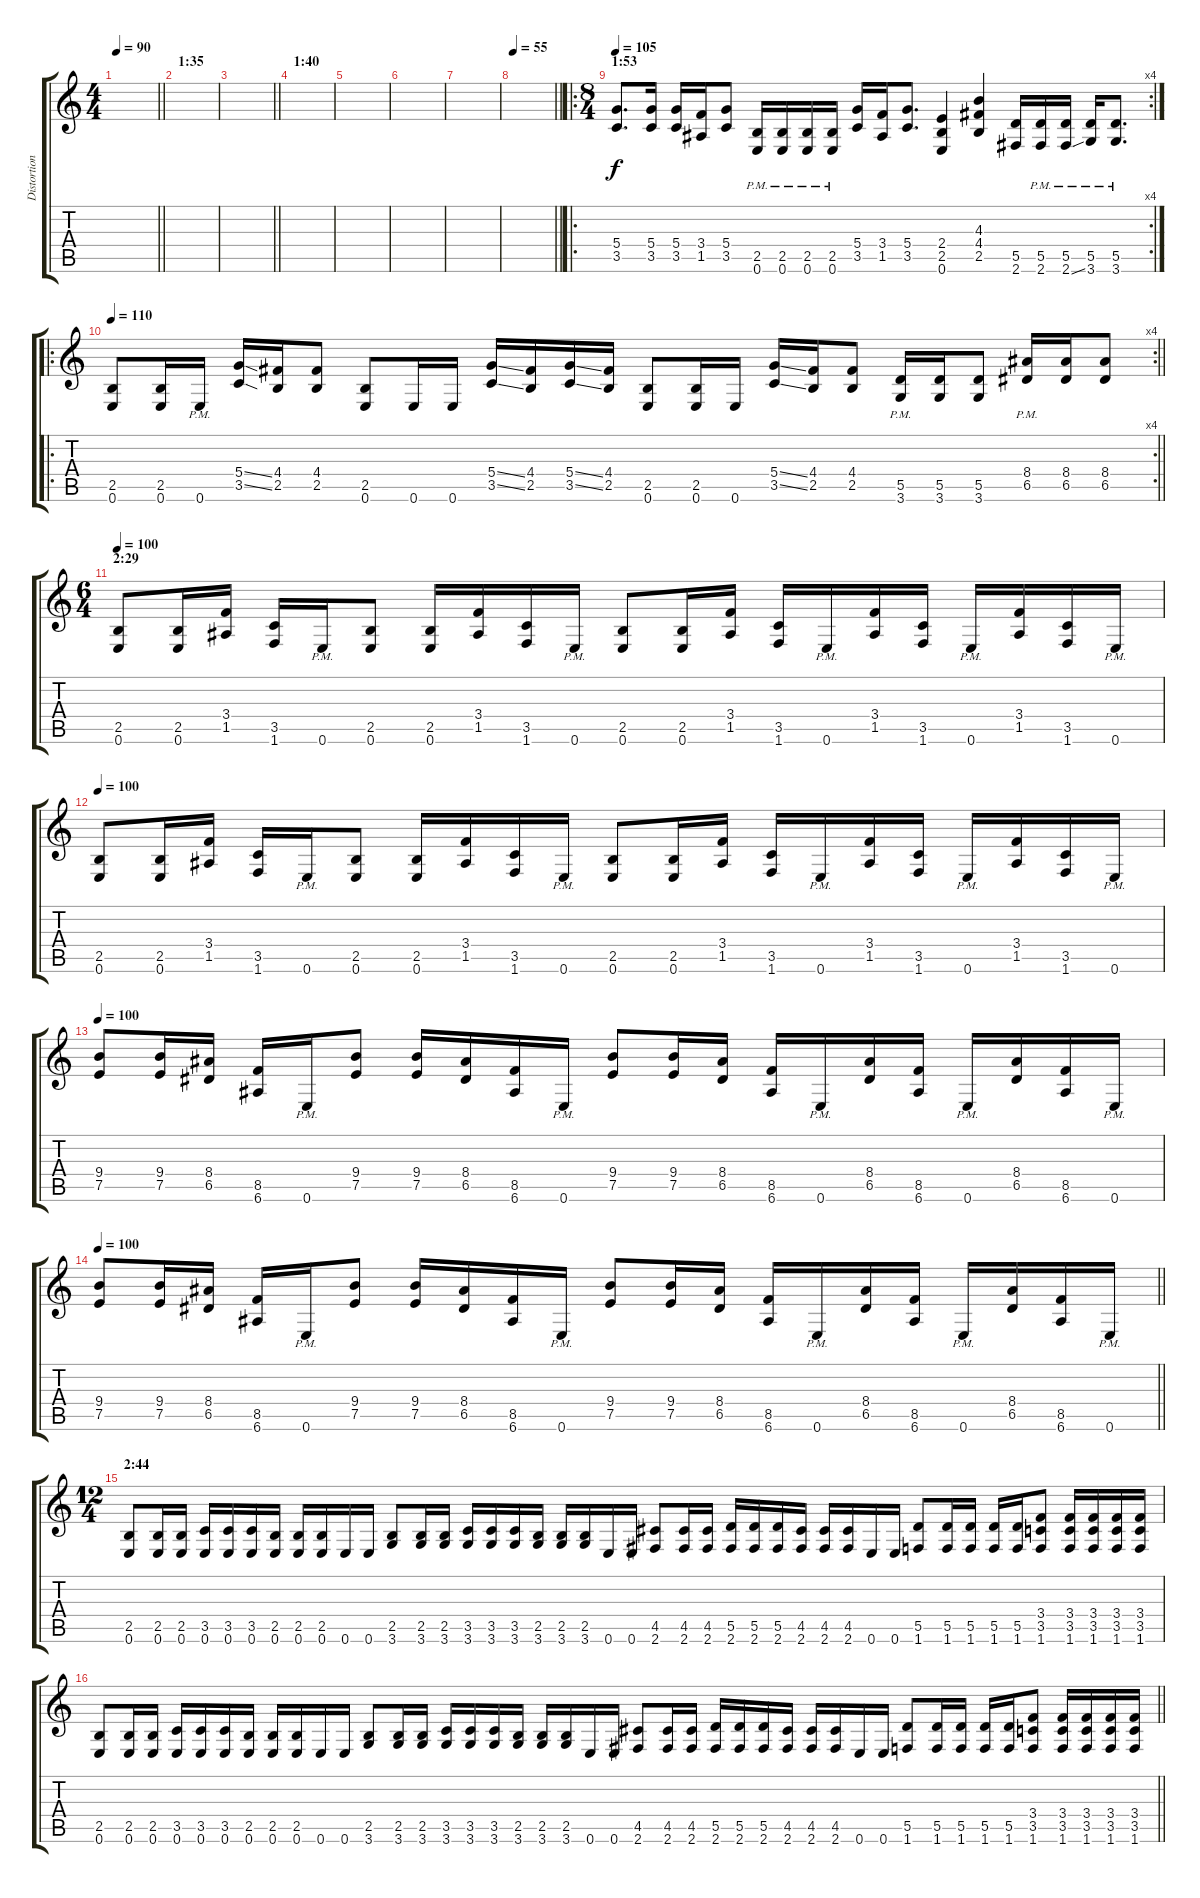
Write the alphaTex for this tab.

\track ("Distortion Guitar" "Distortion") {instrument distortionguitar}
\staff {score tabs}
\tuning (E4 B3 G3 D3 A2 E2) {hide}
\ts (4 4)
\tempo 90
\clef g2
\barLineRight lightlight
\ks c
|
\section ("" "1:35")
|
\barLineRight lightlight
|
\section ("" "1:40")
|
|
|
|
\tempo 55
\barLineRight lightlight
|
\ro
\rc 4
\ts (8 4)
\section ("" "1:53")
\tempo 105
(5.4 3.5).8{d} (5.4 3.5).16 (5.4 3.5).16 (3.4 1.5).16 (5.4 3.5).8 (2.5{pm} 0.6{pm}).16 (2.5 0.6{pm}).16 (2.5{pm} 0.6{pm}).16 (2.5{pm} 0.6{pm}).16 (5.4 3.5).16 (3.4 1.5).16 (5.4 3.5).8{d} (2.4 2.5 0.6).4 (4.3 4.4 2.5).4 (5.5 2.6).16 (5.5{pm} 2.6{pm}).16 (5.5{pm} 2.6{ss}).16 (5.5{pm} 3.6).16 (5.5{pm} 3.6).8{d} |
\ro
\rc 4
\tempo 110
\barLineRight lightlight
(2.5 0.6).8 (2.5 0.6).16 0.6{pm}.16 (5.4{ss} 3.5{ss}).16 (4.4 2.5).16 (4.4 2.5).8 (2.5 0.6).8 0.6.16 0.6.16 (5.4{ss} 3.5{ss}).16 (4.4 2.5).16 (5.4{ss} 3.5{ss}).16 (4.4 2.5).16 (2.5 0.6).8 (2.5 0.6).16 0.6.16 (5.4{ss} 3.5{ss}).16 (4.4 2.5).16 (4.4 2.5).8 (5.5{pm} 3.6{pm}).16 (5.5 3.6).16 (5.5 3.6).8 (8.4{pm} 6.5{pm}).16 (8.4 6.5).16 (8.4 6.5).8 |
\ts (6 4)
\section ("" "2:29")
\tempo 100
(2.5 0.6).8 (2.5 0.6).16 (3.4 1.5).16 (3.5 1.6).16 0.6{pm}.16 (2.5 0.6).8 (2.5 0.6).16 (3.4 1.5).16 (3.5 1.6).16 0.6{pm}.16 (2.5 0.6).8 (2.5 0.6).16 (3.4 1.5).16 (3.5 1.6).16 0.6{pm}.16 (3.4 1.5).16 (3.5 1.6).16 0.6{pm}.16 (3.4 1.5).16 (3.5 1.6).16 0.6{pm}.16 |
\tempo 100
(2.5 0.6).8 (2.5 0.6).16 (3.4 1.5).16 (3.5 1.6).16 0.6{pm}.16 (2.5 0.6).8 (2.5 0.6).16 (3.4 1.5).16 (3.5 1.6).16 0.6{pm}.16 (2.5 0.6).8 (2.5 0.6).16 (3.4 1.5).16 (3.5 1.6).16 0.6{pm}.16 (3.4 1.5).16 (3.5 1.6).16 0.6{pm}.16 (3.4 1.5).16 (3.5 1.6).16 0.6{pm}.16 |
\tempo 100
(9.4 7.5).8 (9.4 7.5).16 (8.4 6.5).16 (8.5 6.6).16 0.6{pm}.16 (9.4 7.5).8 (9.4 7.5).16 (8.4 6.5).16 (8.5 6.6).16 0.6{pm}.16 (9.4 7.5).8 (9.4 7.5).16 (8.4 6.5).16 (8.5 6.6).16 0.6{pm}.16 (8.4 6.5).16 (8.5 6.6).16 0.6{pm}.16 (8.4 6.5).16 (8.5 6.6).16 0.6{pm}.16 |
\tempo 100
\barLineRight lightlight
(9.4 7.5).8 (9.4 7.5).16 (8.4 6.5).16 (8.5 6.6).16 0.6{pm}.16 (9.4 7.5).8 (9.4 7.5).16 (8.4 6.5).16 (8.5 6.6).16 0.6{pm}.16 (9.4 7.5).8 (9.4 7.5).16 (8.4 6.5).16 (8.5 6.6).16 0.6{pm}.16 (8.4 6.5).16 (8.5 6.6).16 0.6{pm}.16 (8.4 6.5).16 (8.5 6.6).16 0.6{pm}.16 |
\ts (12 4)
\section ("" "2:44")
(2.5 0.6).8 (2.5 0.6).16 (2.5 0.6).16 (3.5 0.6).16 (3.5 0.6).16 (3.5 0.6).16 (2.5 0.6).16 (2.5 0.6).16 (2.5 0.6).16 0.6.16 0.6.16 (2.5 3.6).8 (2.5 3.6).16 (2.5 3.6).16 (3.5 3.6).16 (3.5 3.6).16 (3.5 3.6).16 (2.5 3.6).16 (2.5 3.6).16 (2.5 3.6).16 0.6.16 0.6.16 (4.5 2.6).8 (4.5 2.6).16 (4.5 2.6).16 (5.5 2.6).16 (5.5 2.6).16 (5.5 2.6).16 (4.5 2.6).16 (4.5 2.6).16 (4.5 2.6).16 0.6.16 0.6.16 (5.5 1.6).8 (5.5 1.6).16 (5.5 1.6).16 (5.5 1.6).16 (5.5 1.6).16 (3.4 3.5 1.6).8 (3.4 3.5 1.6).16 (3.4 3.5 1.6).16 (3.4 3.5 1.6).16 (3.4 3.5 1.6).16 |
\barLineRight lightlight
(2.5 0.6).8 (2.5 0.6).16 (2.5 0.6).16 (3.5 0.6).16 (3.5 0.6).16 (3.5 0.6).16 (2.5 0.6).16 (2.5 0.6).16 (2.5 0.6).16 0.6.16 0.6.16 (2.5 3.6).8 (2.5 3.6).16 (2.5 3.6).16 (3.5 3.6).16 (3.5 3.6).16 (3.5 3.6).16 (2.5 3.6).16 (2.5 3.6).16 (2.5 3.6).16 0.6.16 0.6.16 (4.5 2.6).8 (4.5 2.6).16 (4.5 2.6).16 (5.5 2.6).16 (5.5 2.6).16 (5.5 2.6).16 (4.5 2.6).16 (4.5 2.6).16 (4.5 2.6).16 0.6.16 0.6.16 (5.5 1.6).8 (5.5 1.6).16 (5.5 1.6).16 (5.5 1.6).16 (5.5 1.6).16 (3.4 3.5 1.6).8 (3.4 3.5 1.6).16 (3.4 3.5 1.6).16 (3.4 3.5 1.6).16 (3.4 3.5 1.6).16
